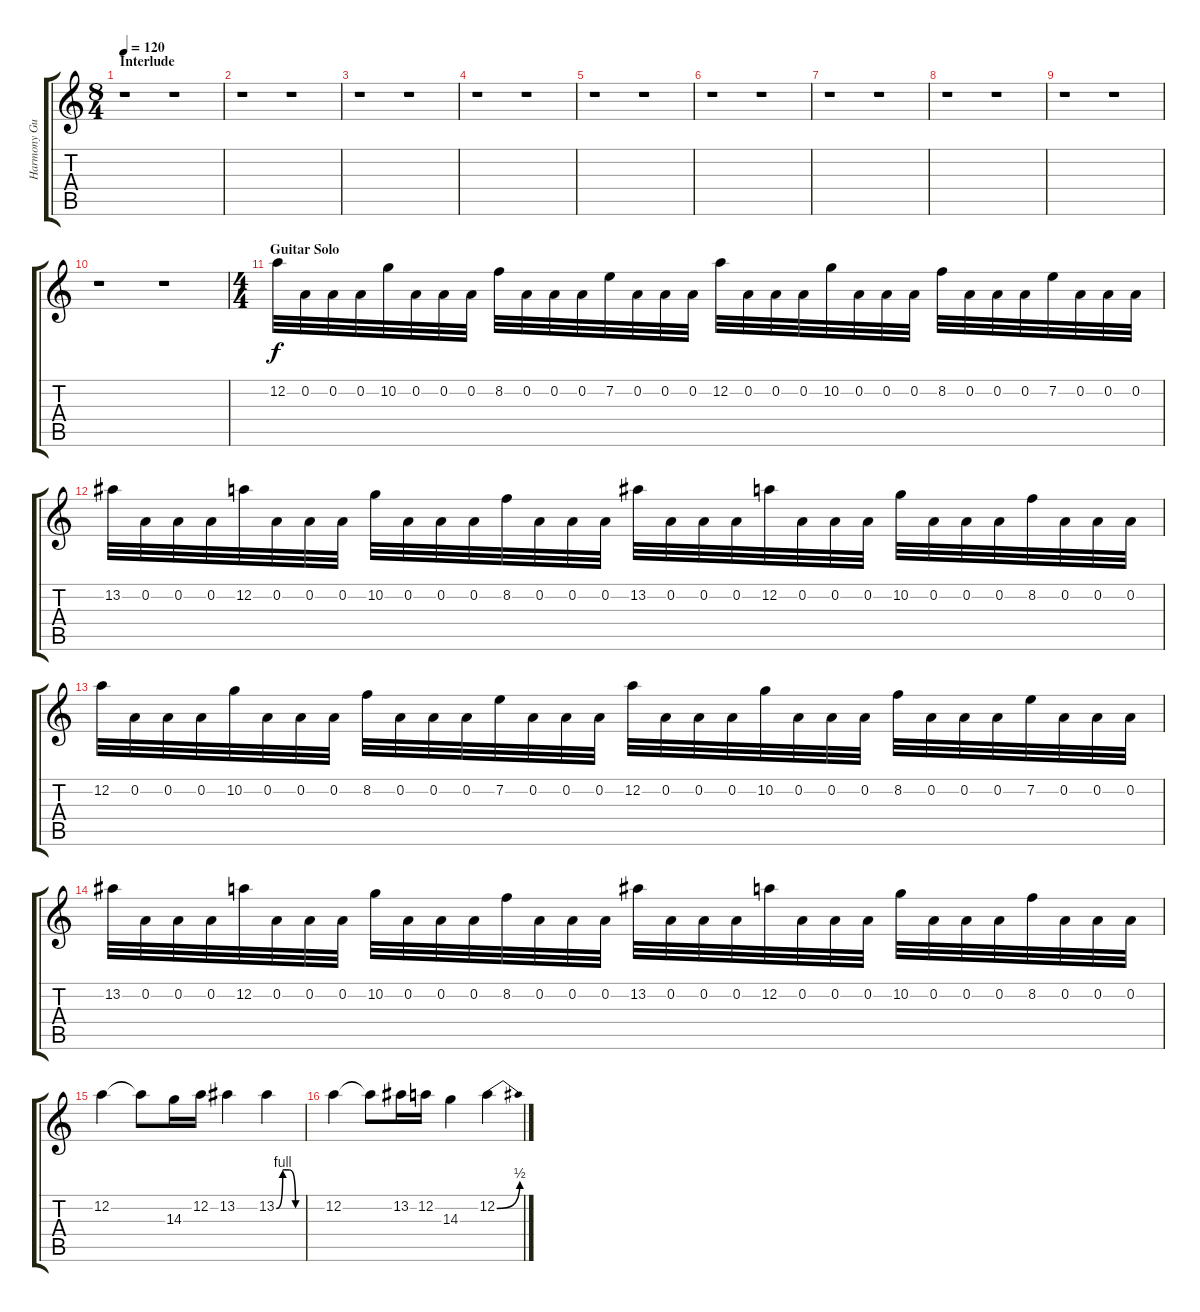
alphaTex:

\track ("Harmony Guitar" "Harmony Gu") {instrument overdrivenguitar}
\staff {score tabs}
\tuning (D4 A3 F3 C3 G2 D2) {hide}
\ts (8 4)
\section ("" "Interlude")
\tempo 120
\clef g2
\ks c
r.1{dy f} r.1 |
r.1 r.1 |
r.1 r.1 |
r.1 r.1 |
r.1 r.1 |
r.1 r.1 |
r.1 r.1 |
r.1 r.1 |
r.1 r.1 |
r.1 r.1 |
\ts (4 4)
\section ("" "Guitar Solo")
12.2.32 0.2.32 0.2.32 0.2.32 10.2.32 0.2.32 0.2.32 0.2.32 8.2.32 0.2.32 0.2.32 0.2.32 7.2.32 0.2.32 0.2.32 0.2.32 12.2.32 0.2.32 0.2.32 0.2.32 10.2.32 0.2.32 0.2.32 0.2.32 8.2.32 0.2.32 0.2.32 0.2.32 7.2.32 0.2.32 0.2.32 0.2.32 |
13.2.32 0.2.32 0.2.32 0.2.32 12.2.32 0.2.32 0.2.32 0.2.32 10.2.32 0.2.32 0.2.32 0.2.32 8.2.32 0.2.32 0.2.32 0.2.32 13.2.32 0.2.32 0.2.32 0.2.32 12.2.32 0.2.32 0.2.32 0.2.32 10.2.32 0.2.32 0.2.32 0.2.32 8.2.32 0.2.32 0.2.32 0.2.32 |
12.2.32 0.2.32 0.2.32 0.2.32 10.2.32 0.2.32 0.2.32 0.2.32 8.2.32 0.2.32 0.2.32 0.2.32 7.2.32 0.2.32 0.2.32 0.2.32 12.2.32 0.2.32 0.2.32 0.2.32 10.2.32 0.2.32 0.2.32 0.2.32 8.2.32 0.2.32 0.2.32 0.2.32 7.2.32 0.2.32 0.2.32 0.2.32 |
13.2.32 0.2.32 0.2.32 0.2.32 12.2.32 0.2.32 0.2.32 0.2.32 10.2.32 0.2.32 0.2.32 0.2.32 8.2.32 0.2.32 0.2.32 0.2.32 13.2.32 0.2.32 0.2.32 0.2.32 12.2.32 0.2.32 0.2.32 0.2.32 10.2.32 0.2.32 0.2.32 0.2.32 8.2.32 0.2.32 0.2.32 0.2.32 |
12.2.4 12.2{t}.8 14.3.16 12.2.16 13.2.4 13.2{be (custom 0 0 15 4 30 4 45 0 60 0)}.4 |
12.2.4 12.2{t}.8 13.2.16 12.2.16 14.3.4 12.2{be (bend 0 0 60 2)}.4
